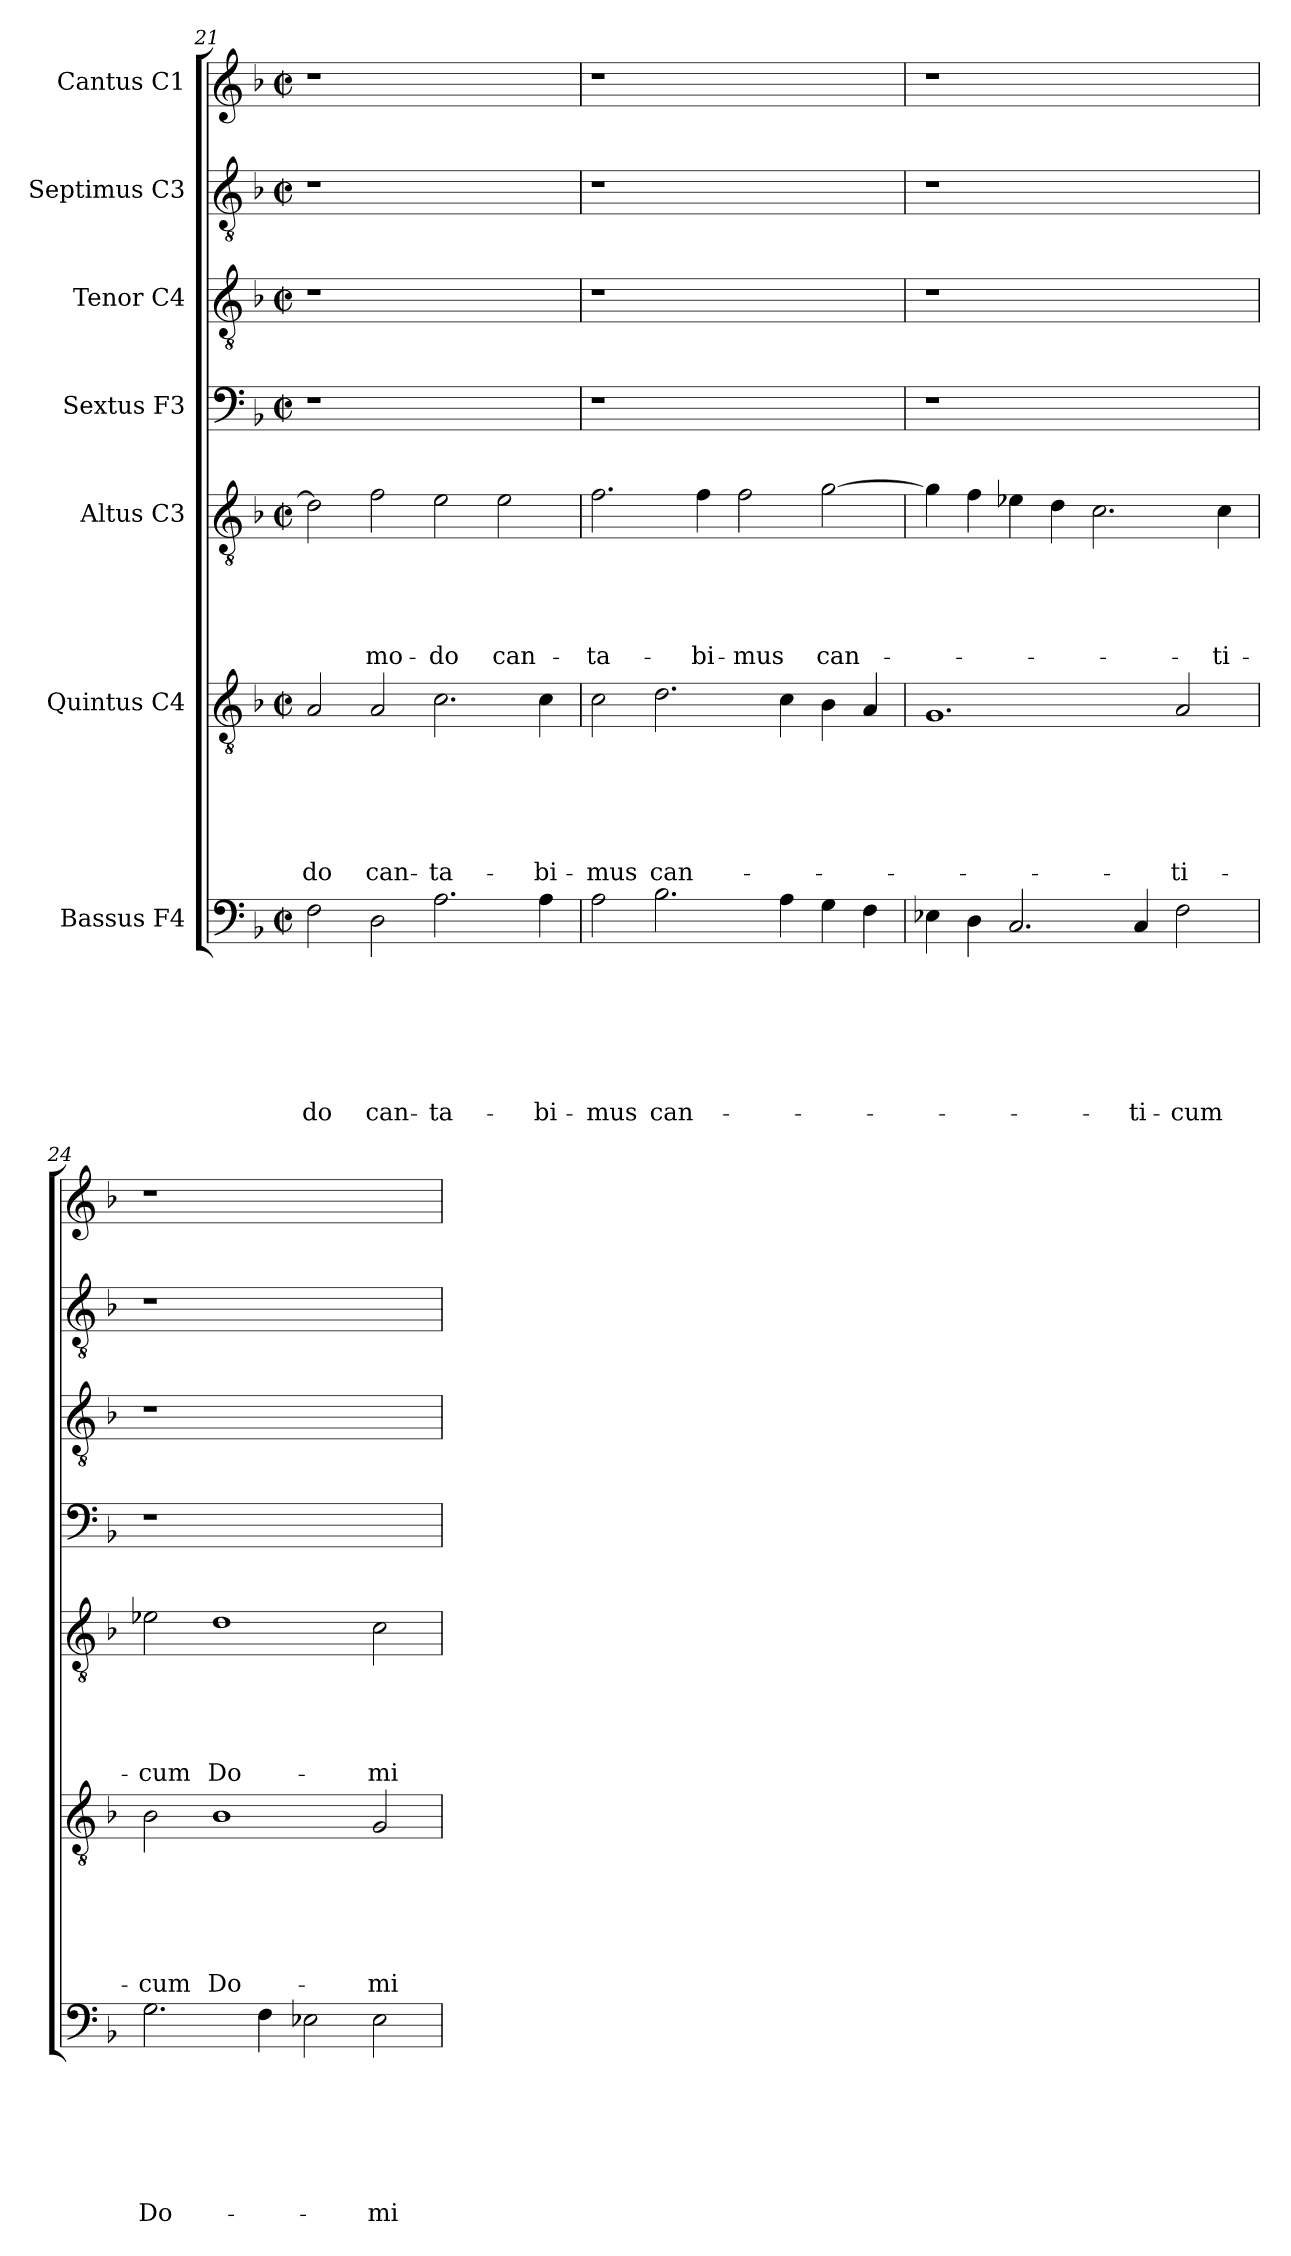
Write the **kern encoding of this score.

**kern	**text	**text	**text	**text	**text	**text	**text	**kern	**text	**text	**text	**text	**text	**text	**kern	**text	**text	**text	**text	**text	**kern	**kern	**kern	**kern
*part7	*part7	*part7	*part7	*part7	*part7	*part7	*part7	*part6	*part6	*part6	*part6	*part6	*part6	*part6	*part5	*part5	*part5	*part5	*part5	*part5	*part4	*part3	*part2	*part1
*staff7	*staff7	*staff7	*staff7	*staff7	*staff7	*staff7	*staff7	*staff6	*staff6	*staff6	*staff6	*staff6	*staff6	*staff6	*staff5	*staff5	*staff5	*staff5	*staff5	*staff5	*staff4	*staff3	*staff2	*staff1
*I"Bassus F4	*	*	*	*	*	*	*	*I"Quintus C4	*	*	*	*	*	*	*I"Altus C3	*	*	*	*	*	*I"Sextus F3	*I"Tenor C4	*I"Septimus C3	*I"Cantus C1
*clefF4	*	*	*	*	*	*	*	*clefGv2	*	*	*	*	*	*	*clefGv2	*	*	*	*	*	*clefF4	*clefGv2	*clefGv2	*clefG2
*k[b-]	*	*	*	*	*	*	*	*k[b-]	*	*	*	*	*	*	*k[b-]	*	*	*	*	*	*k[b-]	*k[b-]	*k[b-]	*k[b-]
*F:	*	*	*	*	*	*	*	*F:	*	*	*	*	*	*	*F:	*	*	*	*	*	*F:	*F:	*F:	*F:
*M2/2	*	*	*	*	*	*	*	*M2/2	*	*	*	*	*	*	*M2/2	*	*	*	*	*	*M2/2	*M2/2	*M2/2	*M2/2
*met(c|)	*	*	*	*	*	*	*	*met(c|)	*	*	*	*	*	*	*met(c|)	*	*	*	*	*	*met(c|)	*met(c|)	*met(c|)	*met(c|)
=21	=21	=21	=21	=21	=21	=21	=21	=21	=21	=21	=21	=21	=21	=21	=21	=21	=21	=21	=21	=21	=21	=21	=21	=21
!	!	!	!	!	!	!	!LO:LY:b	!	!	!	!	!	!	!LO:LY:b	!	!	!	!	!	!	!	!	!	!
2F\	.	.	.	.	.	.	-do	2A/	.	.	.	.	.	-do	2d\]	.	.	.	.	.	1r	1r	1r	1r
!	!	!	!	!	!	!	!LO:LY:b	!	!	!	!	!	!	!LO:LY:b	!	!	!	!	!	!LO:LY:b	!	!	!	!
2D\	.	.	.	.	.	.	can-	2A/	.	.	.	.	.	can-	2f\	.	.	.	.	-mo-	.	.	.	.
!	!	!	!	!	!	!	!LO:LY:b	!	!	!	!	!	!	!LO:LY:b	!	!	!	!	!	!LO:LY:b	!	!	!	!
2.A\	.	.	.	.	.	.	-ta-	2.c\	.	.	.	.	.	-ta-	2e\	.	.	.	.	-do	1ryy	1ryy	1ryy	1ryy
!	!	!	!	!	!	!	!	!	!	!	!	!	!	!	!	!	!	!	!	!LO:LY:b	!	!	!	!
.	.	.	.	.	.	.	.	.	.	.	.	.	.	.	2e\	.	.	.	.	can-	.	.	.	.
!	!	!	!	!	!	!	!LO:LY:b	!	!	!	!	!	!	!LO:LY:b	!	!	!	!	!	!	!	!	!	!
4A\	.	.	.	.	.	.	-bi-	4c\	.	.	.	.	.	-bi-	.	.	.	.	.	.	.	.	.	.
=22	=22	=22	=22	=22	=22	=22	=22	=22	=22	=22	=22	=22	=22	=22	=22	=22	=22	=22	=22	=22	=22	=22	=22	=22
!	!	!	!	!	!	!	!LO:LY:b	!	!	!	!	!	!	!LO:LY:b	!	!	!	!	!	!LO:LY:b	!	!	!	!
2A\	.	.	.	.	.	.	-mus	2c\	.	.	.	.	.	-mus	2.f\	.	.	.	.	-ta-	1r	1r	1r	1r
!	!	!	!	!	!	!	!LO:LY:b	!	!	!	!	!	!	!LO:LY:b	!	!	!	!	!	!	!	!	!	!
2.B-\	.	.	.	.	.	.	can-	2.d\	.	.	.	.	.	can-	.	.	.	.	.	.	.	.	.	.
!	!	!	!	!	!	!	!	!	!	!	!	!	!	!	!	!	!	!	!	!LO:LY:b	!	!	!	!
.	.	.	.	.	.	.	.	.	.	.	.	.	.	.	4f\	.	.	.	.	-bi-	.	.	.	.
!	!	!	!	!	!	!	!	!	!	!	!	!	!	!	!	!	!	!	!	!LO:LY:b	!	!	!	!
.	.	.	.	.	.	.	.	.	.	.	.	.	.	.	2f\	.	.	.	.	-mus	1ryy	1ryy	1ryy	1ryy
4A\	.	.	.	.	.	.	.	4c\	.	.	.	.	.	.	.	.	.	.	.	.	.	.	.	.
!	!	!	!	!	!	!	!	!	!	!	!	!	!	!	!	!	!	!	!	!LO:LY:b	!	!	!	!
4G\	.	.	.	.	.	.	.	4B-\	.	.	.	.	.	.	[2g\	.	.	.	.	can-	.	.	.	.
4F\	.	.	.	.	.	.	.	4A/	.	.	.	.	.	.	.	.	.	.	.	.	.	.	.	.
=23	=23	=23	=23	=23	=23	=23	=23	=23	=23	=23	=23	=23	=23	=23	=23	=23	=23	=23	=23	=23	=23	=23	=23	=23
4E-X\	.	.	.	.	.	.	.	1.G	.	.	.	.	.	.	4g\]	.	.	.	.	.	1r	1r	1r	1r
4D\	.	.	.	.	.	.	.	.	.	.	.	.	.	.	4f\	.	.	.	.	.	.	.	.	.
2.C/	.	.	.	.	.	.	.	.	.	.	.	.	.	.	4e-X\	.	.	.	.	.	.	.	.	.
.	.	.	.	.	.	.	.	.	.	.	.	.	.	.	4d\	.	.	.	.	.	.	.	.	.
.	.	.	.	.	.	.	.	.	.	.	.	.	.	.	2.c\	.	.	.	.	.	1ryy	1ryy	1ryy	1ryy
!	!	!	!	!	!	!	!LO:LY:b	!	!	!	!	!	!	!	!	!	!	!	!	!	!	!	!	!
4C/	.	.	.	.	.	.	-ti-	.	.	.	.	.	.	.	.	.	.	.	.	.	.	.	.	.
!	!	!	!	!	!	!	!LO:LY:b	!	!	!	!	!	!	!LO:LY:b	!	!	!	!	!	!	!	!	!	!
2F\	.	.	.	.	.	.	-cum	2A/	.	.	.	.	.	-ti-	.	.	.	.	.	.	.	.	.	.
!	!	!	!	!	!	!	!	!	!	!	!	!	!	!	!	!	!	!	!	!LO:LY:b	!	!	!	!
.	.	.	.	.	.	.	.	.	.	.	.	.	.	.	4c\	.	.	.	.	-ti-	.	.	.	.
=24	=24	=24	=24	=24	=24	=24	=24	=24	=24	=24	=24	=24	=24	=24	=24	=24	=24	=24	=24	=24	=24	=24	=24	=24
!	!	!	!	!	!	!	!LO:LY:b	!	!	!	!	!	!	!LO:LY:b	!	!	!	!	!	!LO:LY:b	!	!	!	!
2.G\	.	.	.	.	.	.	Do-	2B-\	.	.	.	.	.	-cum	2e-X\	.	.	.	.	-cum	1r	1r	1r	1r
!	!	!	!	!	!	!	!	!	!	!	!	!	!	!LO:LY:b	!	!	!	!	!	!LO:LY:b	!	!	!	!
.	.	.	.	.	.	.	.	1B-	.	.	.	.	.	Do-	1d	.	.	.	.	Do-	.	.	.	.
4F\	.	.	.	.	.	.	.	.	.	.	.	.	.	.	.	.	.	.	.	.	.	.	.	.
2E-X\	.	.	.	.	.	.	.	.	.	.	.	.	.	.	.	.	.	.	.	.	1ryy	1ryy	1ryy	1ryy
!	!	!	!	!	!	!	!LO:LY:b	!	!	!	!	!	!	!LO:LY:b	!	!	!	!	!	!LO:LY:b	!	!	!	!
2E-\	.	.	.	.	.	.	-mi-	2G/	.	.	.	.	.	-mi-	2c\	.	.	.	.	-mi-	.	.	.	.
=	=	=	=	=	=	=	=	=	=	=	=	=	=	=	=	=	=	=	=	=	=	=	=	=
*-	*-	*-	*-	*-	*-	*-	*-	*-	*-	*-	*-	*-	*-	*-	*-	*-	*-	*-	*-	*-	*-	*-	*-	*-
